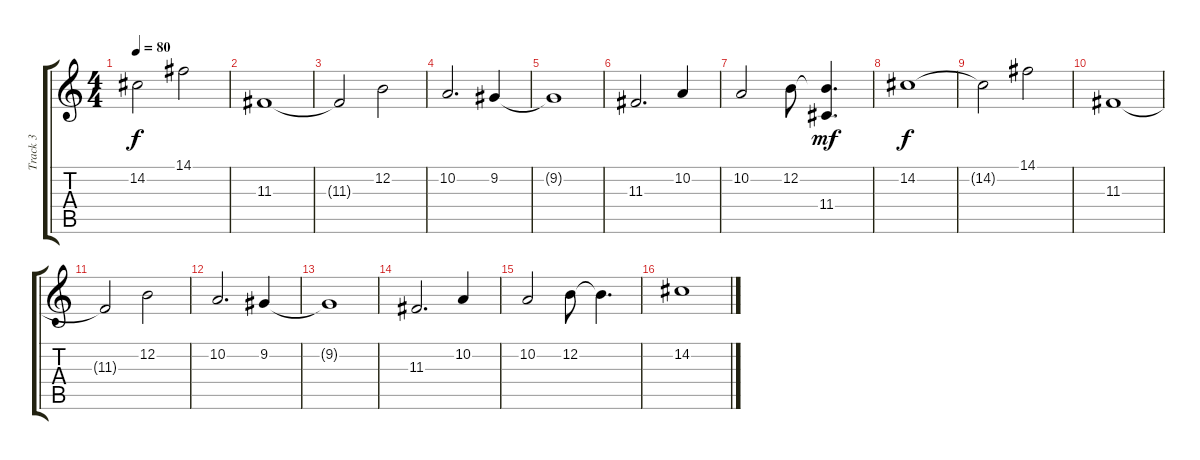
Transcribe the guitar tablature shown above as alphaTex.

\track ("Track 3" "Track 3") {instrument viola}
\staff {score tabs}
\tuning (E4 B3 G3 D3 A2 E2) {hide}
\ts (4 4)
\tempo 80
\clef g2
\ks c
14.2{t}.2{dy f} 14.1.2 |
11.3.1 |
11.3{t}.2 12.2.2 |
10.2.2{d} 9.2.4 |
9.2{t}.1 |
11.3.2{d} 10.2.4 |
10.2.2 12.2.8 (12.2{t} 11.4).4{d dy mf} |
14.2.1{dy f} |
14.2{t}.2 14.1.2 |
11.3.1 |
11.3{t}.2 12.2.2 |
10.2.2{d} 9.2.4 |
9.2{t}.1 |
11.3.2{d} 10.2.4 |
10.2.2 12.2.8 12.2{t}.4{d} |
14.2.1
